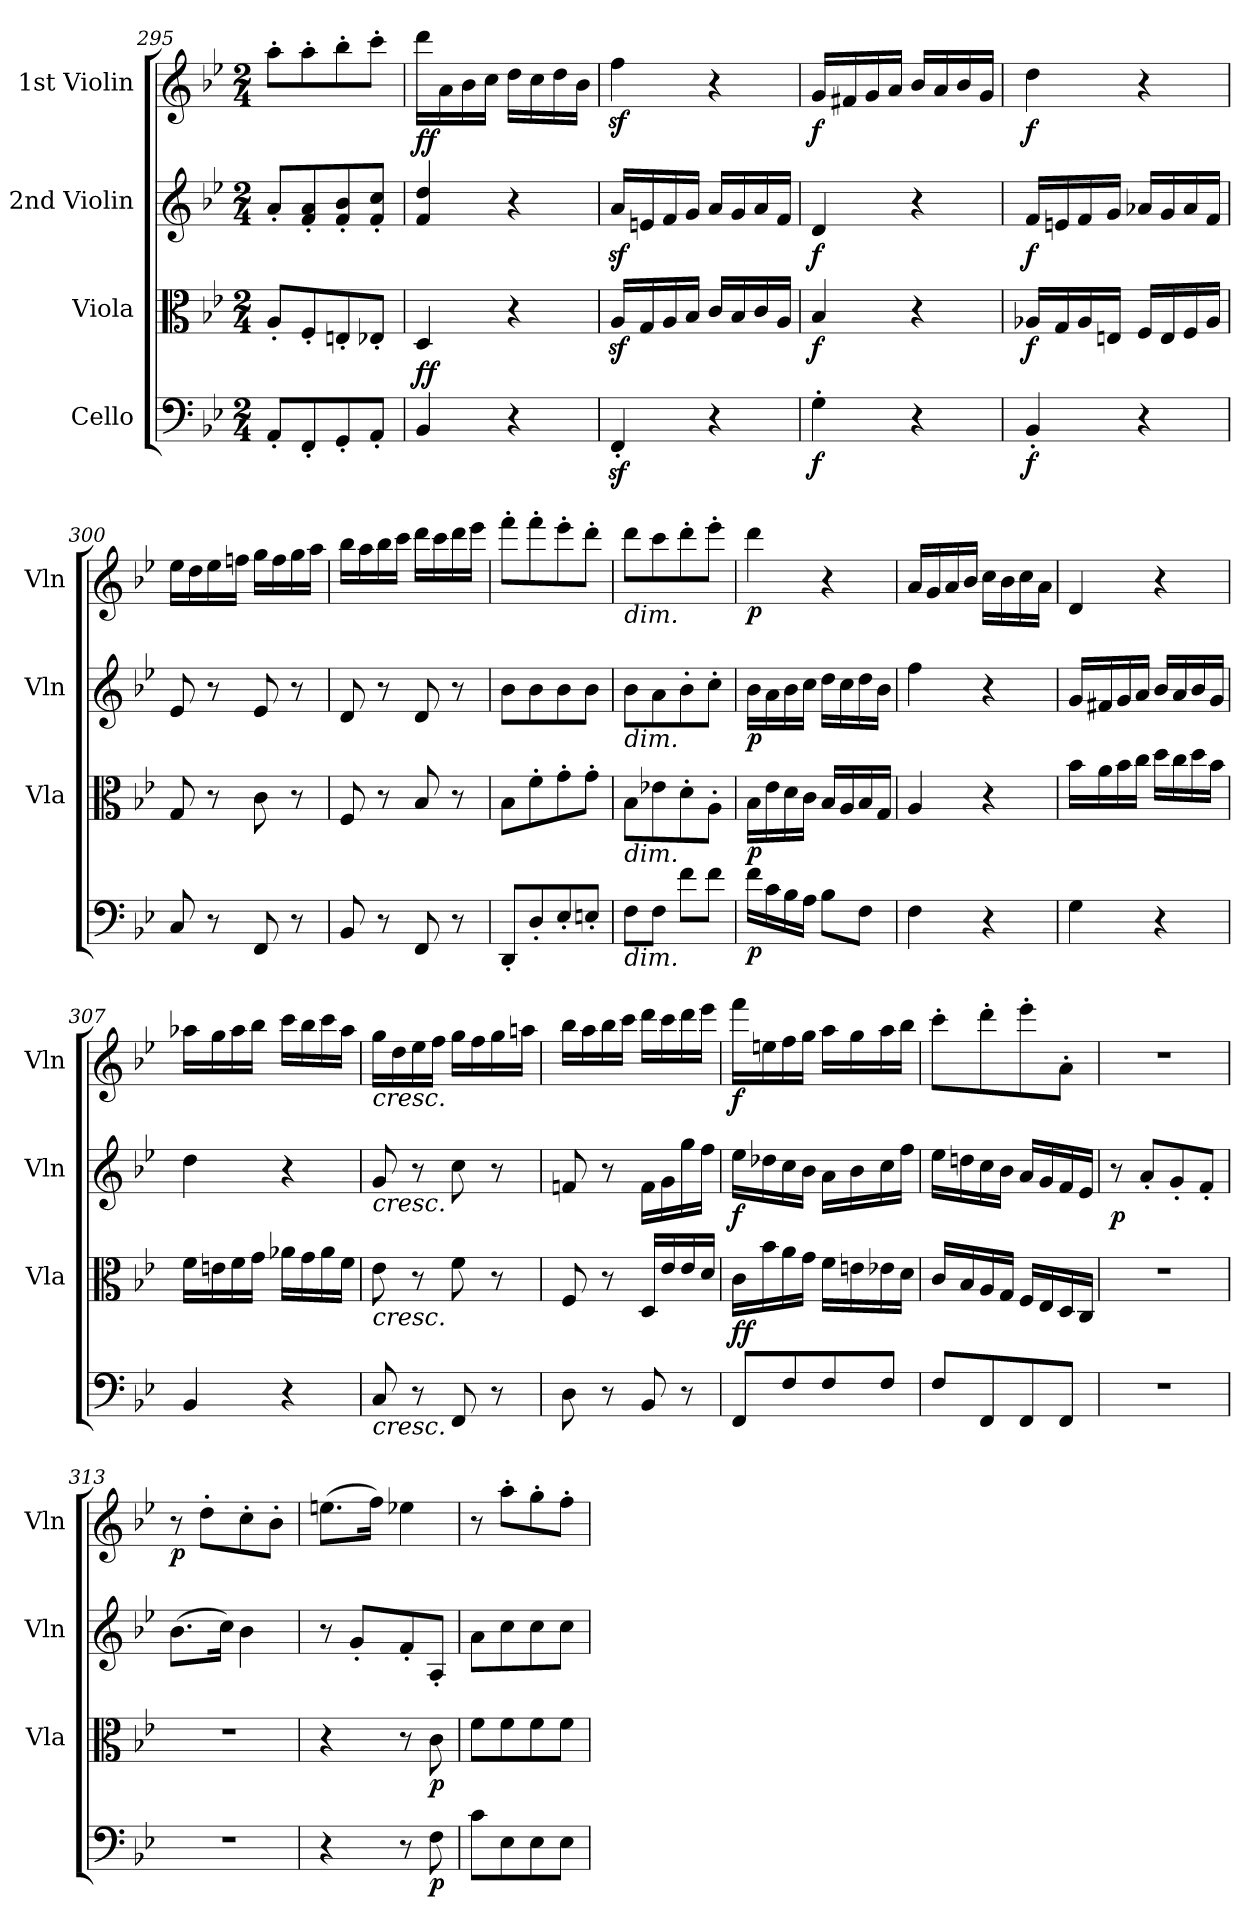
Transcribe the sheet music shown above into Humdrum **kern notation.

**kern	**dynam	**kern	**dynam	**kern	**dynam	**kern	**dynam
*part4	*part4	*part3	*part3	*part2	*part2	*part1	*part1
*staff4	*staff4	*staff3	*staff3	*staff2	*staff2	*staff1	*staff1
*I"Cello	*	*I"Viola	*	*I"2nd Violin	*	*I"1st Violin	*
*	*	*I'Vla	*	*I'Vln	*	*I'Vln	*
*clefF4	*	*clefC3	*	*clefG2	*	*clefG2	*
*k[b-e-]	*	*k[b-e-]	*	*k[b-e-]	*	*k[b-e-]	*
*B-:	*	*B-:	*	*B-:	*	*B-:	*
*M2/4	*	*M2/4	*	*M2/4	*	*M2/4	*
=295	=295	=295	=295	=295	=295	=295	=295
8AA'L	.	8A'L	.	8a'L	.	8aa'L	.
8FF'	.	8F'	.	8f' 8a'	.	8aa'	.
8GG'	.	8En'	.	8f' 8b-'	.	8bb-'	.
8AA'J	.	8E-X'J	.	8f' 8cc'J	.	8ccc'J	.
=296	=296	=296	=296	=296	=296	=296	=296
!	!LO:DY:a	!	!	!	!LO:DY:a	!	!
4BB-	ff	4D	.	4f 4dd	ff	16dddLL	.
.	.	.	.	.	.	16a	.
.	.	.	.	.	.	16b-	.
.	.	.	.	.	.	16ccJJ	.
4r	.	4r	.	4r	.	16ddLL	.
.	.	.	.	.	.	16cc	.
.	.	.	.	.	.	16dd	.
.	.	.	.	.	.	16b-JJ	.
=297	=297	=297	=297	=297	=297	=297	=297
4FFz'	.	16AzLL	.	16azLL	.	4ffz	.
.	.	16G	.	16en	.	.	.
.	.	16A	.	16f	.	.	.
.	.	16B-JJ	.	16gJJ	.	.	.
4r	.	16cLL	.	16aLL	.	4r	.
.	.	16B-	.	16g	.	.	.
.	.	16c	.	16a	.	.	.
.	.	16AJJ	.	16fJJ	.	.	.
=298	=298	=298	=298	=298	=298	=298	=298
4G'	f	4B-	f	4d	f	16gLL	f
.	.	.	.	.	.	16f#X	.
.	.	.	.	.	.	16g	.
.	.	.	.	.	.	16aJJ	.
4r	.	4r	.	4r	.	16b-LL	.
.	.	.	.	.	.	16a	.
.	.	.	.	.	.	16b-	.
.	.	.	.	.	.	16gJJ	.
=299	=299	=299	=299	=299	=299	=299	=299
4BB-'	f	16A-XLL	f	16fLL	f	4dd	f
.	.	16G	.	16en	.	.	.
.	.	16A-	.	16f	.	.	.
.	.	16EnJJ	.	16gJJ	.	.	.
4r	.	16FLL	.	16a-XLL	.	4r	.
.	.	16E	.	16g	.	.	.
.	.	16F	.	16a-	.	.	.
.	.	16A-JJ	.	16fJJ	.	.	.
=300	=300	=300	=300	=300	=300	=300	=300
8C	.	8G	.	8e-	.	16ee-LL	.
.	.	.	.	.	.	16dd	.
8r	.	8r	.	8r	.	16ee-	.
.	.	.	.	.	.	16ffnJJ	.
8FF	.	8c	.	8e-	.	16ggLL	.
.	.	.	.	.	.	16ff	.
8r	.	8r	.	8r	.	16gg	.
.	.	.	.	.	.	16aaJJ	.
=301	=301	=301	=301	=301	=301	=301	=301
8BB-	.	8F	.	8d	.	16bb-LL	.
.	.	.	.	.	.	16aa	.
8r	.	8r	.	8r	.	16bb-	.
.	.	.	.	.	.	16cccJJ	.
8FF	.	8B-	.	8d	.	16dddLL	.
.	.	.	.	.	.	16ccc	.
8r	.	8r	.	8r	.	16ddd	.
.	.	.	.	.	.	16eee-JJ	.
=302	=302	=302	=302	=302	=302	=302	=302
8DD'L	.	8B-L	.	8b-L	.	8fff'L	.
8D'	.	8f'	.	8b-	.	8fff'	.
8E-'	.	8g'	.	8b-	.	8eee-'	.
8En'J	.	8g'J	.	8b-J	.	8ddd'J	.
=303	=303	=303	=303	=303	=303	=303	=303
!	!	!	!	!	!	!LO:TX:b:i:t=dim.	!
!	!	!	!	!LO:TX:b:i:t=dim.	!	!	!
!	!	!LO:TX:b:i:t=dim.	!	!	!	!	!
!LO:TX:b:i:t=dim.	!	!	!	!	!	!	!
8FL	.	8B-L	.	8b-L	.	8dddL	.
8FJ	.	8e-X	.	8a	.	8ccc	.
8fL	.	8d'	.	8b-'	.	8ddd'	.
8fJ	.	8A'J	.	8cc'J	.	8eee-'J	.
=304	=304	=304	=304	=304	=304	=304	=304
16fLL	p	16B-LL	p	16b-LL	p	4ddd	p
16c	.	16e-	.	16a	.	.	.
16B-	.	16d	.	16b-	.	.	.
16AJJ	.	16cJJ	.	16ccJJ	.	.	.
8B-L	.	16B-LL	.	16ddLL	.	4r	.
.	.	16A	.	16cc	.	.	.
8FJ	.	16B-	.	16dd	.	.	.
.	.	16GJJ	.	16b-JJ	.	.	.
=305	=305	=305	=305	=305	=305	=305	=305
4F	.	4A	.	4ff	.	16aLL	.
.	.	.	.	.	.	16g	.
.	.	.	.	.	.	16a	.
.	.	.	.	.	.	16b-JJ	.
4r	.	4r	.	4r	.	16ccLL	.
.	.	.	.	.	.	16b-	.
.	.	.	.	.	.	16cc	.
.	.	.	.	.	.	16aJJ	.
=306	=306	=306	=306	=306	=306	=306	=306
4G	.	16b-LL	.	16gLL	.	4d	.
.	.	16a	.	16f#X	.	.	.
.	.	16b-	.	16g	.	.	.
.	.	16ccJJ	.	16aJJ	.	.	.
4r	.	16ddLL	.	16b-LL	.	4r	.
.	.	16cc	.	16a	.	.	.
.	.	16dd	.	16b-	.	.	.
.	.	16b-JJ	.	16gJJ	.	.	.
=307	=307	=307	=307	=307	=307	=307	=307
4BB-	.	16fLL	.	4dd	.	16aa-XLL	.
.	.	16en	.	.	.	16gg	.
.	.	16f	.	.	.	16aa-	.
.	.	16gJJ	.	.	.	16bb-JJ	.
4r	.	16a-XLL	.	4r	.	16cccLL	.
.	.	16g	.	.	.	16bb-	.
.	.	16a-	.	.	.	16ccc	.
.	.	16fJJ	.	.	.	16aa-JJ	.
=308	=308	=308	=308	=308	=308	=308	=308
!	!	!	!	!	!	!LO:TX:b:i:t=cresc.	!
!	!	!	!	!LO:TX:b:i:t=cresc.	!	!	!
!	!	!LO:TX:b:i:t=cresc.	!	!	!	!	!
!LO:TX:b:i:t=cresc.	!	!	!	!	!	!	!
8C	.	8e-	.	8g	.	16ggLL	.
.	.	.	.	.	.	16dd	.
8r	.	8r	.	8r	.	16ee-	.
.	.	.	.	.	.	16ffJJ	.
8FF	.	8f	.	8cc	.	16ggLL	.
.	.	.	.	.	.	16ff	.
8r	.	8r	.	8r	.	16gg	.
.	.	.	.	.	.	16aanJJ	.
=309	=309	=309	=309	=309	=309	=309	=309
8D	.	8F	.	8fn	.	16bb-LL	.
.	.	.	.	.	.	16aa	.
8r	.	8r	.	8r	.	16bb-	.
.	.	.	.	.	.	16cccJJ	.
8BB-	.	16DLL	.	16fLL	.	16dddLL	.
.	.	16e-	.	16g	.	16ccc	.
8r	.	16e-	.	16gg	.	16ddd	.
.	.	16dJJ	.	16ffJJ	.	16eee-JJ	.
=310	=310	=310	=310	=310	=310	=310	=310
!	!LO:DY:a	!	!	!	!	!	!
8FFL	ff	16cLL	.	16ee-LL	f	16fffLL	f
.	.	16b-	.	16dd-X	.	16een	.
8F	.	16a	.	16cc	.	16ff	.
.	.	16gJJ	.	16b-JJ	.	16ggJJ	.
8F	.	16fLL	.	16aLL	.	16aaLL	.
.	.	16en	.	16b-	.	16gg	.
8FJ	.	16e-X	.	16cc	.	16aa	.
.	.	16dJJ	.	16ffJJ	.	16bb-JJ	.
=311	=311	=311	=311	=311	=311	=311	=311
8FL	.	16cLL	.	16ee-LL	.	8ccc'L	.
.	.	16B-	.	16ddn	.	.	.
8FF	.	16A	.	16cc	.	8ddd'	.
.	.	16GJJ	.	16b-JJ	.	.	.
8FF	.	16FLL	.	16aLL	.	8eee-'	.
.	.	16E-	.	16g	.	.	.
8FFJ	.	16D	.	16f	.	8a'J	.
.	.	16CJJ	.	16e-JJ	.	.	.
=312	=312	=312	=312	=312	=312	=312	=312
2r	.	2r	.	8r	p	2r	.
.	.	.	.	8a'L	.	.	.
.	.	.	.	8g'	.	.	.
.	.	.	.	8f'J	.	.	.
=313	=313	=313	=313	=313	=313	=313	=313
2r	.	2r	.	(8.b-L	.	8r	p
.	.	.	.	.	.	8dd'L	.
.	.	.	.	16ccJk)	.	.	.
.	.	.	.	4b-	.	8cc'	.
.	.	.	.	.	.	8b-'J	.
=314	=314	=314	=314	=314	=314	=314	=314
4r	.	4r	.	8r	.	(8.eenL	.
.	.	.	.	8g'L	.	.	.
.	.	.	.	.	.	16ffJk)	.
8r	.	8r	.	8f'	.	4ee-X	.
8F	p	8c	p	8A'J	.	.	.
=315	=315	=315	=315	=315	=315	=315	=315
8cL	.	8fL	.	8aL	.	8r	.
8E-	.	8f	.	8cc	.	8aa'L	.
8E-	.	8f	.	8cc	.	8gg'	.
8E-J	.	8fJ	.	8ccJ	.	8ff'J	.
=	=	=	=	=	=	=	=
*-	*-	*-	*-	*-	*-	*-	*-
